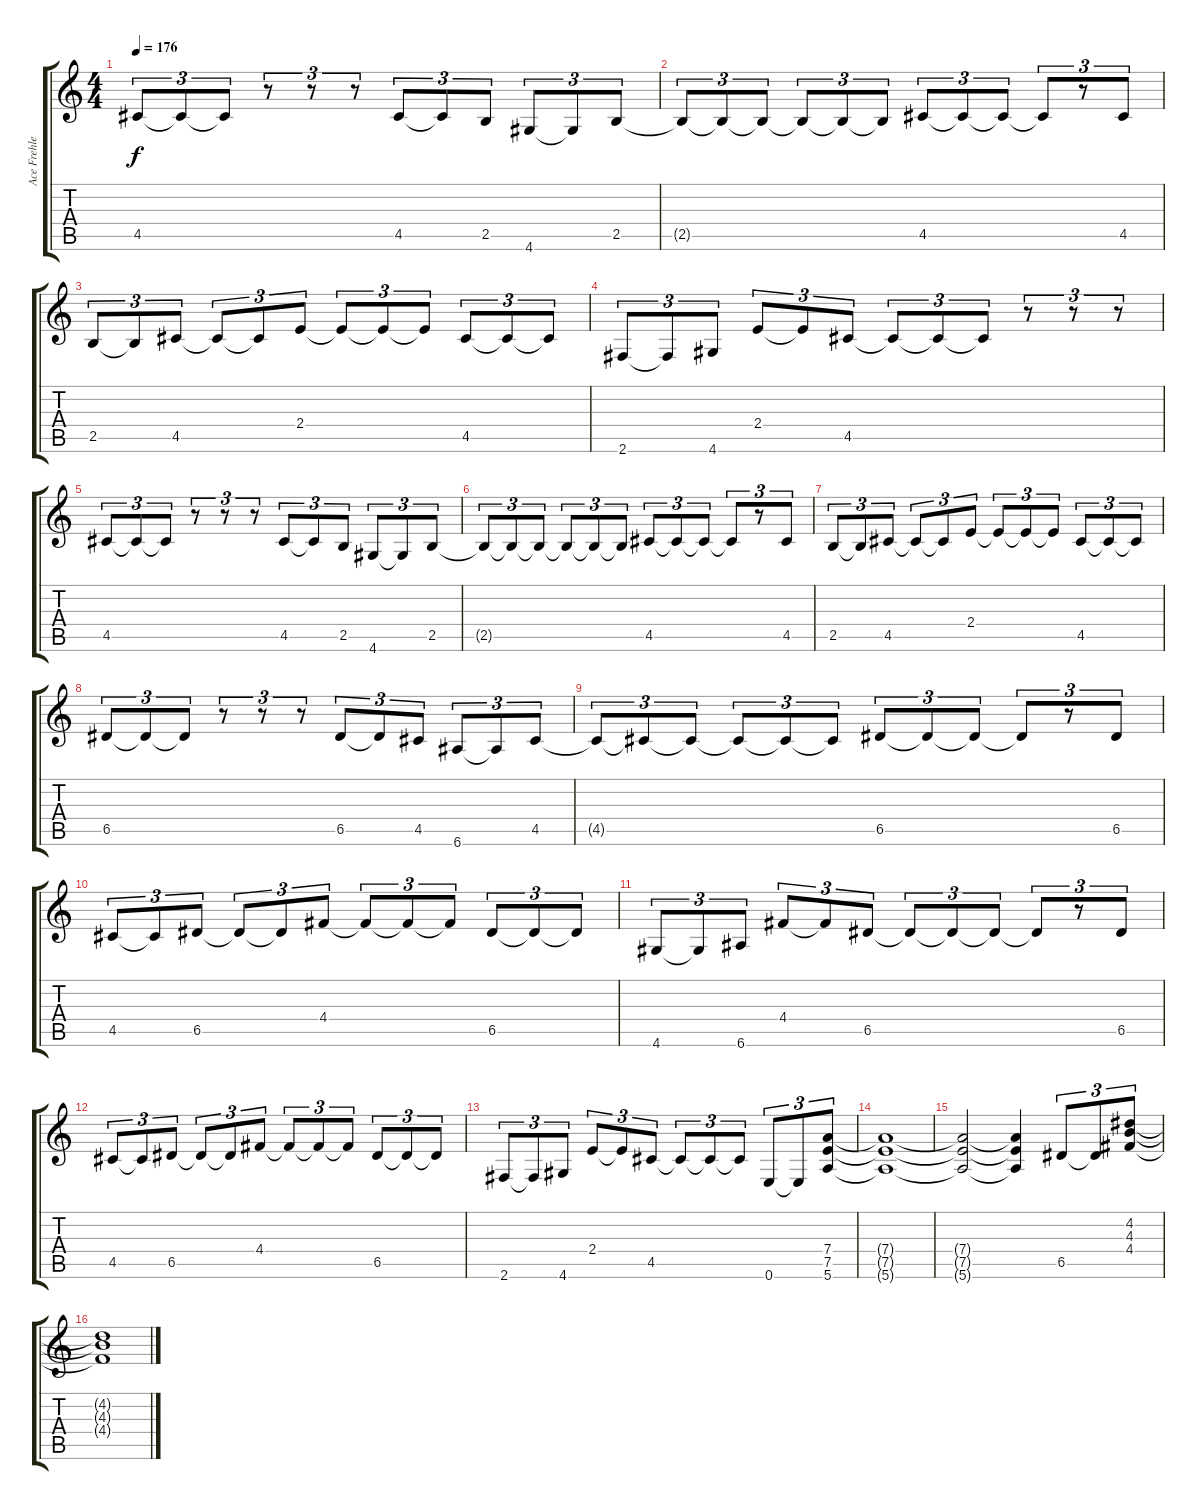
\track ("Ace Frehley" "Ace Frehle") {instrument distortionguitar}
\staff {score tabs}
\tuning (E4 B3 G3 D3 A2 E2) {hide}
\ts (4 4)
\tempo 176
\clef g2
\ks c
4.5.8{tu (3 2) dy f} 4.5{t}.8{tu (3 2)} 4.5{t}.8{tu (3 2)} r.8{tu (3 2)} r.8{tu (3 2)} r.8{tu (3 2)} 4.5.8{tu (3 2)} 4.5{t}.8{tu (3 2)} 2.5.8{tu (3 2)} 4.6.8{tu (3 2)} 4.6{t}.8{tu (3 2)} 2.5.8{tu (3 2)} |
2.5{t}.8{tu (3 2)} 2.5{t}.8{tu (3 2)} 2.5{t}.8{tu (3 2)} 2.5{t}.8{tu (3 2)} 2.5{t}.8{tu (3 2)} 2.5{t}.8{tu (3 2)} 4.5.8{tu (3 2)} 4.5{t}.8{tu (3 2)} 4.5{t}.8{tu (3 2)} 4.5{t}.8{tu (3 2)} r.8{tu (3 2)} 4.5.8{tu (3 2)} |
2.5.8{tu (3 2)} 2.5{t}.8{tu (3 2)} 4.5.8{tu (3 2)} 4.5{t}.8{tu (3 2)} 4.5{t}.8{tu (3 2)} 2.4.8{tu (3 2)} 2.4{t}.8{tu (3 2)} 2.4{t}.8{tu (3 2)} 2.4{t}.8{tu (3 2)} 4.5.8{tu (3 2)} 4.5{t}.8{tu (3 2)} 4.5{t}.8{tu (3 2)} |
2.6.8{tu (3 2)} 2.6{t}.8{tu (3 2)} 4.6.8{tu (3 2)} 2.4.8{tu (3 2)} 2.4{t}.8{tu (3 2)} 4.5.8{tu (3 2)} 4.5{t}.8{tu (3 2)} 4.5{t}.8{tu (3 2)} 4.5{t}.8{tu (3 2)} r.8{tu (3 2)} r.8{tu (3 2)} r.8{tu (3 2)} |
4.5.8{tu (3 2)} 4.5{t}.8{tu (3 2)} 4.5{t}.8{tu (3 2)} r.8{tu (3 2)} r.8{tu (3 2)} r.8{tu (3 2)} 4.5.8{tu (3 2)} 4.5{t}.8{tu (3 2)} 2.5.8{tu (3 2)} 4.6.8{tu (3 2)} 4.6{t}.8{tu (3 2)} 2.5.8{tu (3 2)} |
2.5{t}.8{tu (3 2)} 2.5{t}.8{tu (3 2)} 2.5{t}.8{tu (3 2)} 2.5{t}.8{tu (3 2)} 2.5{t}.8{tu (3 2)} 2.5{t}.8{tu (3 2)} 4.5.8{tu (3 2)} 4.5{t}.8{tu (3 2)} 4.5{t}.8{tu (3 2)} 4.5{t}.8{tu (3 2)} r.8{tu (3 2)} 4.5.8{tu (3 2)} |
2.5.8{tu (3 2)} 2.5{t}.8{tu (3 2)} 4.5.8{tu (3 2)} 4.5{t}.8{tu (3 2)} 4.5{t}.8{tu (3 2)} 2.4.8{tu (3 2)} 2.4{t}.8{tu (3 2)} 2.4{t}.8{tu (3 2)} 2.4{t}.8{tu (3 2)} 4.5.8{tu (3 2)} 4.5{t}.8{tu (3 2)} 4.5{t}.8{tu (3 2)} |
6.5.8{tu (3 2)} 6.5{t}.8{tu (3 2)} 6.5{t}.8{tu (3 2)} r.8{tu (3 2)} r.8{tu (3 2)} r.8{tu (3 2)} 6.5.8{tu (3 2)} 6.5{t}.8{tu (3 2)} 4.5.8{tu (3 2)} 6.6.8{tu (3 2)} 6.6{t}.8{tu (3 2)} 4.5.8{tu (3 2)} |
4.5{t}.8{tu (3 2)} 4.5{t}.8{tu (3 2)} 4.5{t}.8{tu (3 2)} 4.5{t}.8{tu (3 2)} 4.5{t}.8{tu (3 2)} 4.5{t}.8{tu (3 2)} 6.5.8{tu (3 2)} 6.5{t}.8{tu (3 2)} 6.5{t}.8{tu (3 2)} 6.5{t}.8{tu (3 2)} r.8{tu (3 2)} 6.5.8{tu (3 2)} |
4.5.8{tu (3 2)} 4.5{t}.8{tu (3 2)} 6.5.8{tu (3 2)} 6.5{t}.8{tu (3 2)} 6.5{t}.8{tu (3 2)} 4.4.8{tu (3 2)} 4.4{t}.8{tu (3 2)} 4.4{t}.8{tu (3 2)} 4.4{t}.8{tu (3 2)} 6.5.8{tu (3 2)} 6.5{t}.8{tu (3 2)} 6.5{t}.8{tu (3 2)} |
4.6.8{tu (3 2)} 4.6{t}.8{tu (3 2)} 6.6.8{tu (3 2)} 4.4.8{tu (3 2)} 4.4{t}.8{tu (3 2)} 6.5.8{tu (3 2)} 6.5{t}.8{tu (3 2)} 6.5{t}.8{tu (3 2)} 6.5{t}.8{tu (3 2)} 6.5{t}.8{tu (3 2)} r.8{tu (3 2)} 6.5.8{tu (3 2)} |
4.5.8{tu (3 2)} 4.5{t}.8{tu (3 2)} 6.5.8{tu (3 2)} 6.5{t}.8{tu (3 2)} 6.5{t}.8{tu (3 2)} 4.4.8{tu (3 2)} 4.4{t}.8{tu (3 2)} 4.4{t}.8{tu (3 2)} 4.4{t}.8{tu (3 2)} 6.5.8{tu (3 2)} 6.5{t}.8{tu (3 2)} 6.5{t}.8{tu (3 2)} |
2.6.8{tu (3 2)} 2.6{t}.8{tu (3 2)} 4.6.8{tu (3 2)} 2.4.8{tu (3 2)} 2.4{t}.8{tu (3 2)} 4.5.8{tu (3 2)} 4.5{t}.8{tu (3 2)} 4.5{t}.8{tu (3 2)} 4.5{t}.8{tu (3 2)} 0.6.8{tu (3 2)} 0.6{t}.8{tu (3 2)} (7.4 7.5 5.6).8{tu (3 2)} |
(7.4{t} 7.5{t} 5.6{t}).1 |
(7.4{t} 7.5{t} 5.6{t}).2 (7.4{t} 7.5{t} 5.6{t}).4 6.5.8{tu (3 2)} 6.5{t}.8{tu (3 2)} (4.2 4.3 4.4).8{tu (3 2)} |
(4.2{t} 4.3{t} 4.4{t}).1
